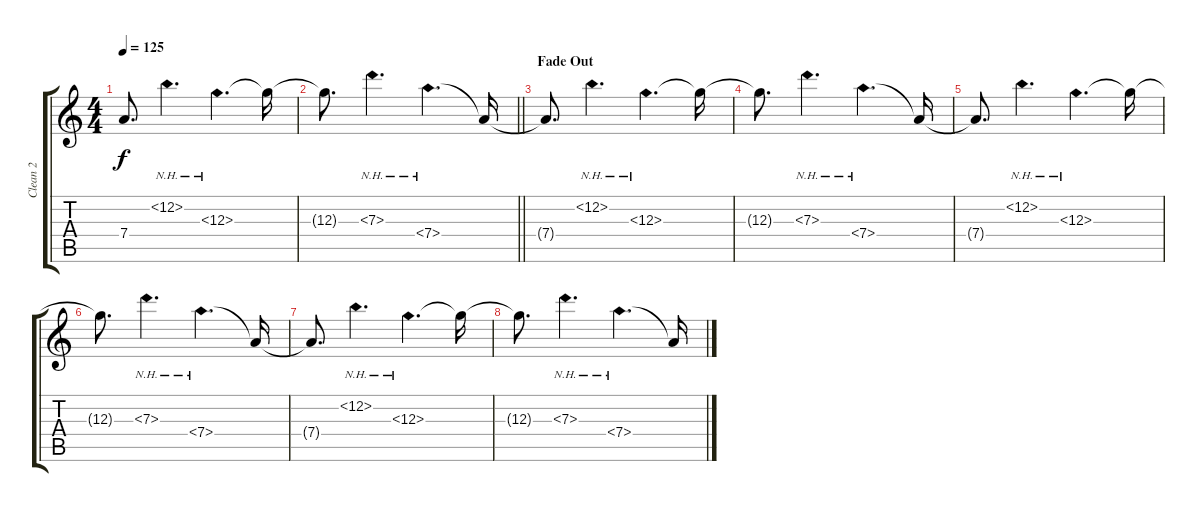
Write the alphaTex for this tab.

\track ("Clean 2" "Clean 2") {instrument electricguitarjazz}
\staff {score tabs}
\tuning (E4 B3 G3 D3 A2 D2) {hide}
\ts (4 4)
\tempo 125
\clef g2
\ks c
7.4{t}.8{d dy f} 12.2{nh}.4{d} 12.3{nh}.4{d} 12.3{t}.16 |
\barLineRight lightlight
12.3{t}.8{d} 7.3{nh}.4{d} 7.4{nh}.4{d} 7.4{t}.16 |
\section ("" "Fade Out")
7.4{t}.8{d} 12.2{nh}.4{d} 12.3{nh}.4{d} 12.3{t}.16 |
12.3{t}.8{d} 7.3{nh}.4{d} 7.4{nh}.4{d} 7.4{t}.16 |
7.4{t}.8{d} 12.2{nh}.4{d} 12.3{nh}.4{d} 12.3{t}.16 |
12.3{t}.8{d} 7.3{nh}.4{d} 7.4{nh}.4{d} 7.4{t}.16 |
7.4{t}.8{d} 12.2{nh}.4{d} 12.3{nh}.4{d} 12.3{t}.16 |
12.3{t}.8{d} 7.3{nh}.4{d} 7.4{nh}.4{d} 7.4{t}.16
